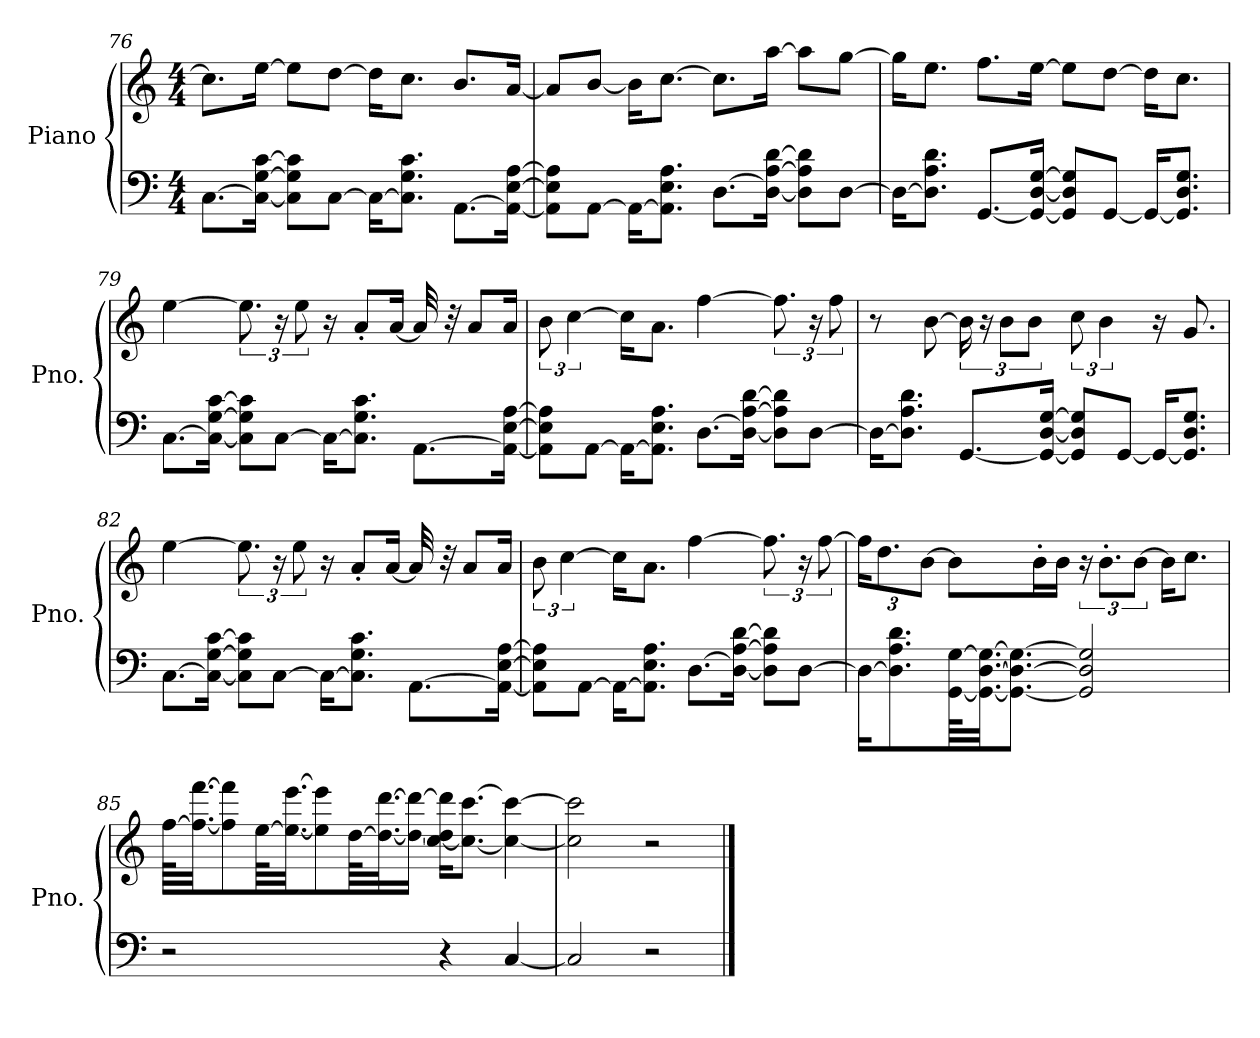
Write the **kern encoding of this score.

**kern	**kern
*part2	*part1
*staff2	*staff1
*I"Piano	*I"Piano
*I'Pno.	*I'Pno.
*clefF4	*clefG2
*k[]	*k[]
*M4/4	*M4/4
=76	=76
[8.C\L	8.cc\L]
16C\_ [16G\ [16c\Jk	[16ee\Jk
8C\] 8G\] 8c\]L	8ee\L]
[8C\J	[8dd\J
16C\KL_	16dd\KL]
8.C\] 8.G\ 8.c\J	8.cc\J
[8.AA\L	8.b/L
16AA\_ [16E\ [16A\Jk	[16a/Jk
!!LO:LB:g=z
=77	=77
8AA\] 8E\] 8A\]L	8a/L]
[8AA\J	[8b/J
16AA\KL_	16b\KL]
8.AA\] 8.E\ 8.A\J	[8.cc\J
[8.D\L	8.cc\L]
16D\_ [16A\ [16d\Jk	[16aa\Jk
8D\] 8A\] 8d\]L	8aa\L]
[8D\J	[8gg\J
=78	=78
16D\KL_	16gg\KL]
8.D\] 8.A\ 8.d\J	8.ee\J
[8.GG/L	8.ff\L
16GG/_ [16D/ [16G/Jk	[16ee\Jk
8GG/] 8D/] 8G/]L	8ee\L]
[8GG/J	[8dd\J
16GG/KL_	16dd\KL]
8.GG/] 8.D/ 8.G/J	8.cc\J
=79	=79
[8.C\L	[4ee\
16C\_ [16G\ [16c\Jk	.
8C\] 8G\] 8c\]L	12.ee\]
[8C\J	24r
.	12ee\
16C\KL_	16r
8.C\] 8.G\ 8.c\J	8a'/L
.	[16a/Jk
[8.AA\L	32a/]
.	32r
.	8a/L
16AA\_ [16E\ [16A\Jk	16a/Jk
!!LO:LB:g=z
=80	=80
8AA\] 8E\] 8A\]L	12b\
.	[6cc\
[8AA\J	.
16AA\KL_	16cc\KL]
8.AA\] 8.E\ 8.A\J	8.a\J
[8.D\L	[4ff\
16D\_ [16A\ [16d\Jk	.
8D\] 8A\] 8d\]L	12.ff\]
[8D\J	24r
.	12ff\
=81	=81
16D\KL_	8r
8.D\] 8.A\ 8.d\J	.
.	[8b\
[8.GG/L	24b\]
.	24r
.	12b\L
.	12b\J
16GG/_ [16D/ [16G/Jk	.
8GG/] 8D/] 8G/]L	12cc\
.	6b\
[8GG/J	.
16GG/KL_	16r
8.GG/] 8.D/ 8.G/J	8.g/
=82	=82
[8.C\L	[4ee\
16C\_ [16G\ [16c\Jk	.
8C\] 8G\] 8c\]L	12.ee\]
[8C\J	24r
.	12ee\
16C\KL_	16r
8.C\] 8.G\ 8.c\J	8a'/L
.	[16a/Jk
[8.AA\L	32a/]
.	32r
.	8a/L
16AA\_ [16E\ [16A\Jk	16a/Jk
!!LO:PB:g=z
=83	=83
8AA\] 8E\] 8A\]L	12b\
.	[6cc\
[8AA\J	.
16AA\KL_	16cc\KL]
8.AA\] 8.E\ 8.A\J	8.a\J
[8.D\L	[4ff\
16D\_ [16A\ [16d\Jk	.
8D\] 8A\] 8d\]L	12.ff\]
[8D\J	24r
.	[12ff\
=84	=84
*	*Xbrackettup
16D\KL_	24ff\KL]
.	12.dd\
8.D\] 8.A\ 8.d\	.
.	[12b\J
[64GG\ [64G\KLL	8b\L]
32.GG\_ [32.D\ 32.G\_JJ	.
8.GG\_ 8.D\_ 8.G\_J	.
.	16b'\L
.	16b\JJ
*	*brackettup
2GG/] 2D/] 2G/]	24r
.	12.b'\L
.	[12b\J
.	16b\KL]
.	8.cc\J
!!LO:LB:g=z
=85	=85
2r	[64ff\KLLL
.	32.ff\_ [32.fff\JJ
.	8ff\] 8fff\]
.	[64ee\KLL
.	32.ee\_ [32.eee\JJ
.	8ee\] 8eee\]
.	[64dd\KLL
.	32.dd\_ [32.ddd\J
.	16dd\_ 16ddd\_JJ
4r	[16cc\ 16dd\] 16ddd\]KL
.	8.cc\_ [8.ccc\J
[4C/	4cc\_ 4ccc\_
=86	=86
2C/]	2cc\] 2ccc\]
2r	2r
==	==
*-	*-
